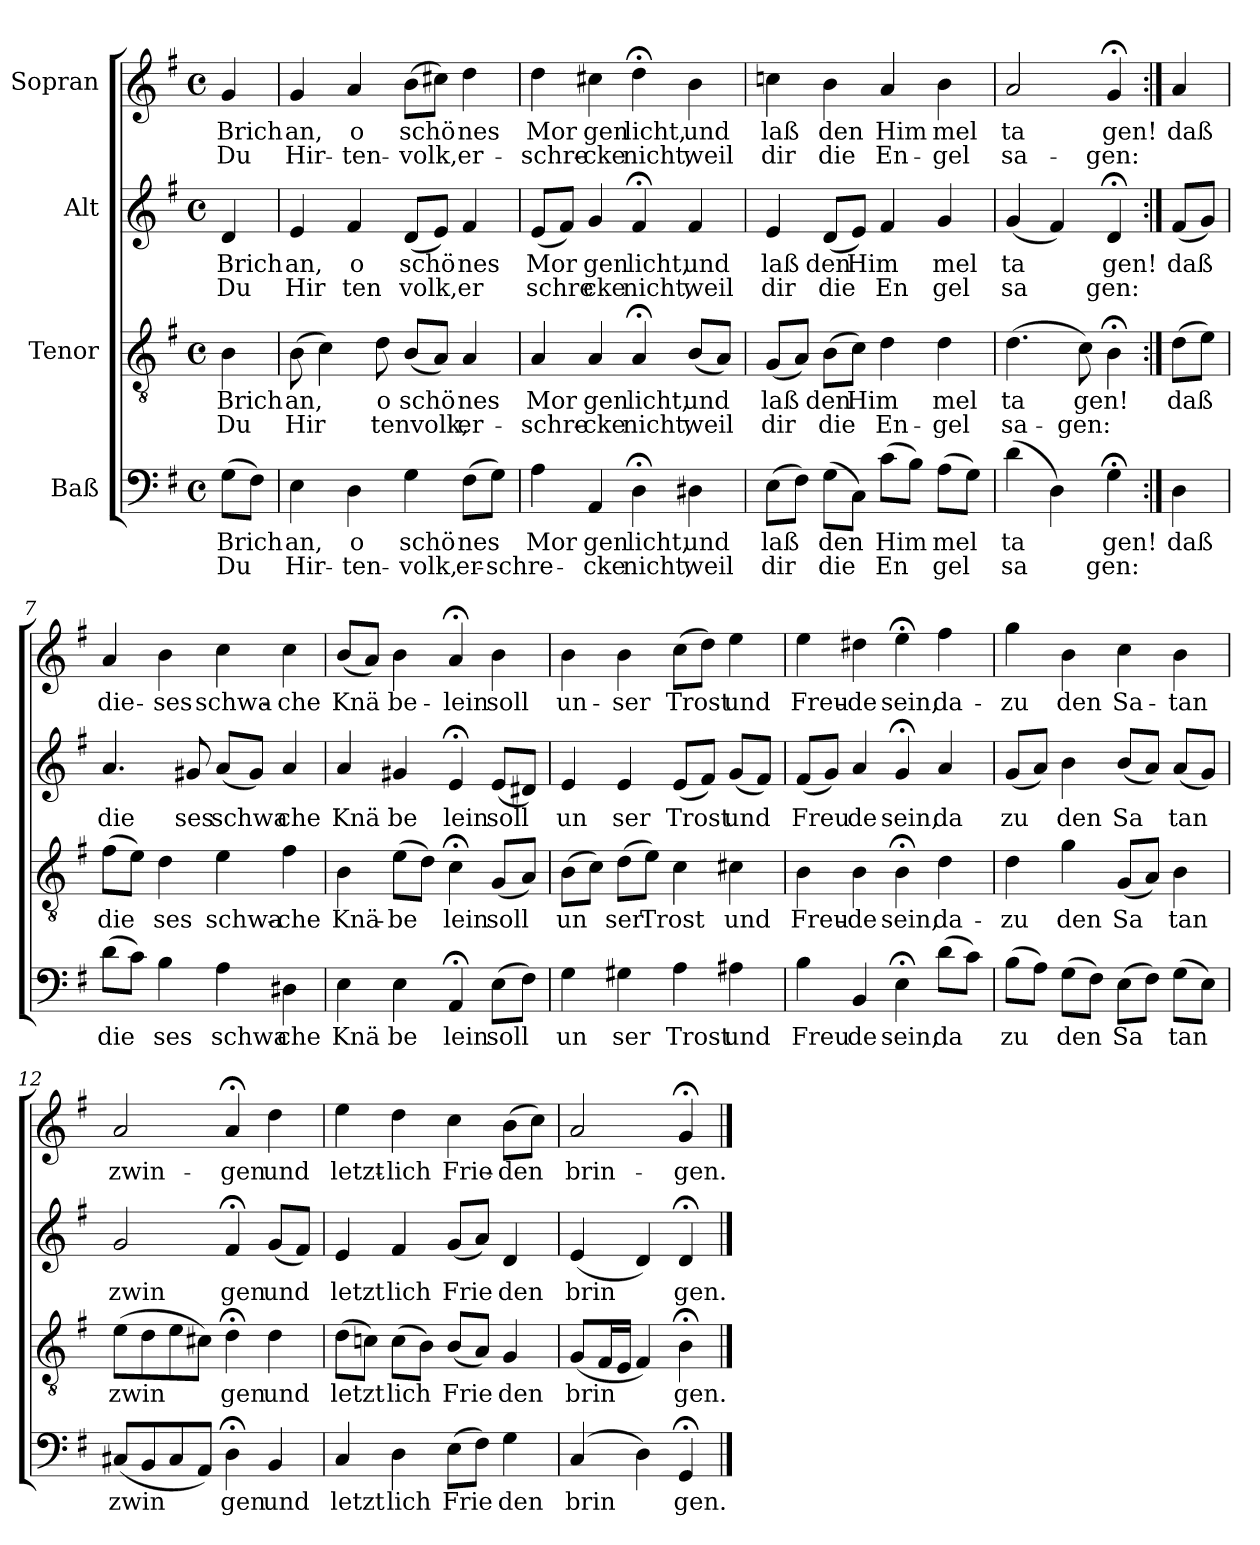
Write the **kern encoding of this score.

**kern	**text	**text	**kern	**text	**text	**kern	**text	**text	**kern	**text	**text
*part4	*part4	*part4	*part3	*part3	*part3	*part2	*part2	*part2	*part1	*part1	*part1
*staff4	*staff4	*staff4	*staff3	*staff3	*staff3	*staff2	*staff2	*staff2	*staff1	*staff1	*staff1
*I"Baß	*	*	*I"Tenor	*	*	*I"Alt	*	*	*I"Sopran	*	*
!!LO:PB:g=z
*stria5	*	*	*stria5	*	*	*stria5	*	*	*stria5	*	*
*clefF4	*	*	*clefGv2	*	*	*clefG2	*	*	*clefG2	*	*
*k[f#]	*	*	*k[f#]	*	*	*k[f#]	*	*	*k[f#]	*	*
*G:	*	*	*G:	*	*	*G:	*	*	*G:	*	*
*M4/4	*	*	*M4/4	*	*	*M4/4	*	*	*M4/4	*	*
*met(c)	*	*	*met(c)	*	*	*met(c)	*	*	*met(c)	*	*
=1	=1	=1	=1	=1	=1	=1	=1	=1	=1	=1	=1
!	!LO:LY:b	!LO:LY:b	!	!LO:LY:b:cj	!LO:LY:b:cj	!	!LO:LY:b:cj	!LO:LY:b:cj	!	!LO:LY:b:cj	!LO:LY:b:cj
(>8G\L	Brich	Du	4B\	Brich	Du	4d/	Brich	Du	4g/	Brich	Du
!	!LO:LY:b	!LO:LY:b	!	!	!	!	!	!	!	!	!
8F#\J)	.	.	.	.	.	.	.	.	.	.	.
=2	=2	=2	=2	=2	=2	=2	=2	=2	=2	=2	=2
!	!LO:LY:b	!LO:LY:b	!	!LO:LY:b:cj	!LO:LY:b:cj	!	!LO:LY:b:cj	!LO:LY:b:cj	!	!LO:LY:b:cj	!LO:LY:b:cj
4E\	an,	Hir-	(>8B\	an,	Hir-	4e/	an,	Hir	4g/	an,	Hir-
!	!	!	!	!LO:LY:b:cj	!LO:LY:b:cj	!	!	!	!	!	!
.	.	.	4c\)	--	-	.	.	.	.	.	.
!	!LO:LY:b	!LO:LY:b	!	!	!	!	!LO:LY:b:cj	!LO:LY:b:cj	!	!LO:LY:b:cj	!LO:LY:b:cj
4D\	-o	ten-	.	.	.	4f#/	o	ten	4a/	-o	ten-
!	!	!	!	!LO:LY:b:cj	!LO:LY:b:cj	!	!	!	!	!	!
.	.	.	8d\	o	tenvolk,	.	.	.	.	.	.
!	!LO:LY:b	!LO:LY:b	!	!LO:LY:b:cj	!LO:LY:b:cj	!	!LO:LY:b:cj	!LO:LY:b:cj	!	!LO:LY:b:cj	!LO:LY:b:cj
4G\	-schö	volk,	(<8B/L	schö	.	(<8d/L	schö	volk,	(>8b\L	-schö	volk,
!	!	!	!	!LO:LY:b:cj	!LO:LY:b:cj	!	!LO:LY:b:cj	!LO:LY:b:cj	!	!LO:LY:b:cj	!LO:LY:b:cj
.	.	.	8A/J)	.	.	8e/J)	.	.	8cc#X\J)	.	.
!	!LO:LY:b	!LO:LY:b	!	!LO:LY:b:cj	!LO:LY:b:cj	!	!LO:LY:b:cj	!LO:LY:b:cj	!	!LO:LY:b:cj	!LO:LY:b:cj
(>8F#\L	nes	er-	4A/	nes	er-	4f#/	nes	er	4dd\	nes	er-
!	!LO:LY:b	!LO:LY:b	!	!	!	!	!	!	!	!	!
8G\J)	-	schre-	.	.	.	.	.	.	.	.	.
=3	=3	=3	=3	=3	=3	=3	=3	=3	=3	=3	=3
!	!LO:LY:b	!LO:LY:b	!	!LO:LY:b:cj	!LO:LY:b:cj	!	!LO:LY:b:cj	!LO:LY:b:cj	!	!LO:LY:b:cj	!LO:LY:b:cj
4A\	-Mor	.	4A/	-Mor	schre-	(<8e/L	Mor	schre	4dd\	-Mor	schre-
!	!	!	!	!	!	!	!LO:LY:b:cj	!LO:LY:b:cj	!	!	!
.	.	.	.	.	.	8f#/J)	.	.	.	.	.
!	!LO:LY:b	!LO:LY:b	!	!LO:LY:b:cj	!LO:LY:b:cj	!	!LO:LY:b:cj	!LO:LY:b:cj	!	!LO:LY:b:cj	!LO:LY:b:cj
4AA/	gen	cke	4A/	-gen	cke	4g/	gen	cke	4cc#X\	-gen	cke
!	!LO:LY:b	!LO:LY:b	!	!LO:LY:b:cj	!LO:LY:b:cj	!	!LO:LY:b:cj	!LO:LY:b:cj	!	!LO:LY:b:cj	!LO:LY:b:cj
4D;<\	licht,	nicht,	4A;</	licht,	nicht,	4f#;</	licht,	nicht,	4dd;<\	licht,	nicht,
!	!LO:LY:b	!LO:LY:b	!	!LO:LY:b:cj	!LO:LY:b:cj	!	!LO:LY:b:cj	!LO:LY:b:cj	!	!LO:LY:b:cj	!LO:LY:b:cj
4D#X\	und	weil	(<8B/L	und	weil	4f#/	und	weil	4b\	und	weil
!	!	!	!	!LO:LY:b:cj	!LO:LY:b:cj	!	!	!	!	!	!
.	.	.	8A/J)	.	.	.	.	.	.	.	.
=4	=4	=4	=4	=4	=4	=4	=4	=4	=4	=4	=4
!	!LO:LY:b	!LO:LY:b	!	!LO:LY:b:cj	!LO:LY:b:cj	!	!LO:LY:b:cj	!LO:LY:b:cj	!	!LO:LY:b:cj	!LO:LY:b:cj
(>8E\L	laß	dir	(<8G/L	laß	dir	4e/	laß	dir	4ccn\	laß	dir
!	!LO:LY:b	!LO:LY:b	!	!LO:LY:b:cj	!LO:LY:b:cj	!	!	!	!	!	!
8F#\J)	.	.	8A/J)	.	.	.	.	.	.	.	.
!	!LO:LY:b	!LO:LY:b	!	!LO:LY:b:cj	!LO:LY:b:cj	!	!LO:LY:b:cj	!LO:LY:b:cj	!	!LO:LY:b:cj	!LO:LY:b:cj
(>8G\L	den	die	(>8B\L	den	die	(<8d/L	den	die	4b\	den	die
!	!LO:LY:b	!LO:LY:b	!	!LO:LY:b:cj	!LO:LY:b:cj	!	!LO:LY:b:cj	!LO:LY:b:cj	!	!	!
8C\J)	.	.	8c\J)	Him	.	8e/J)	Him	.	.	.	.
!	!LO:LY:b	!LO:LY:b	!	!LO:LY:b:cj	!LO:LY:b:cj	!	!LO:LY:b:cj	!LO:LY:b:cj	!	!LO:LY:b:cj	!LO:LY:b:cj
(>8c\L	Him	En-	4d\	-	-En-	4f#/	.	En	4a/	Him	En-
!	!LO:LY:b	!LO:LY:b	!	!	!	!	!	!	!	!	!
8B\J)	--	-	.	.	.	.	.	.	.	.	.
!	!LO:LY:b	!LO:LY:b	!	!LO:LY:b:cj	!LO:LY:b:cj	!	!LO:LY:b:cj	!LO:LY:b:cj	!	!LO:LY:b:cj	!LO:LY:b:cj
(>8A\L	mel	gel	4d\	-mel	gel	4g/	mel	gel	4b\	-mel	gel
!	!LO:LY:b	!LO:LY:b	!	!	!	!	!	!	!	!	!
8G\J)	.	.	.	.	.	.	.	.	.	.	.
=5	=5	=5	=5	=5	=5	=5	=5	=5	=5	=5	=5
!	!LO:LY:b	!LO:LY:b	!	!LO:LY:b:cj	!LO:LY:b:cj	!	!LO:LY:b:cj	!LO:LY:b:cj	!	!LO:LY:b:cj	!LO:LY:b:cj
(>4d\	ta	sa-	(>4.d\	ta	sa-	(<4g/	ta	sa	2a/	ta	sa-
!	!LO:LY:b	!LO:LY:b	!	!	!	!	!LO:LY:b:cj	!LO:LY:b:cj	!	!	!
4D\)	--	-	.	.	.	4f#/)	.	.	.	.	.
!	!	!	!	!LO:LY:b:cj	!LO:LY:b:cj	!	!	!	!	!	!
.	.	.	8c\)	-gen!	gen:	.	.	.	.	.	.
!	!LO:LY:b	!LO:LY:b	!	!LO:LY:b:cj	!LO:LY:b:cj	!	!LO:LY:b:cj	!LO:LY:b:cj	!	!LO:LY:b:cj	!LO:LY:b:cj
4G;<\	gen!	gen:	4B;<\	.	.	4d;</	gen!	gen:	4g;</	-gen!	gen:
!!LO:LB:g=z
=6:|!	=6:|!	=6:|!	=6:|!	=6:|!	=6:|!	=6:|!	=6:|!	=6:|!	=6:|!	=6:|!	=6:|!
!	!LO:LY:b	!	!	!LO:LY:b:cj	!	!	!LO:LY:b:cj	!	!	!LO:LY:b:cj	!
4D\	daß	.	(>8d\L	daß	.	(<8f#/L	daß	.	4a/	daß	.
!	!	!	!	!LO:LY:b:cj	!	!	!LO:LY:b:cj	!	!	!	!
.	.	.	8e\J)	.	.	8g/J)	.	.	.	.	.
=7	=7	=7	=7	=7	=7	=7	=7	=7	=7	=7	=7
!	!LO:LY:b	!	!	!LO:LY:b:cj	!	!	!LO:LY:b:cj	!	!	!LO:LY:b:cj	!
(>8d\L	die	.	(>8f#\L	die-	.	4.a/	die	.	4a/	die-	.
!	!LO:LY:b	!	!	!LO:LY:b:cj	!	!	!	!	!	!	!
8c\J)	.	.	8e\J)	--	.	.	.	.	.	.	.
!	!LO:LY:b	!	!	!LO:LY:b:cj	!	!	!	!	!	!LO:LY:b:cj	!
4B\	ses	.	4d\	-ses	.	.	.	.	4b\	-ses	.
!	!	!	!	!	!	!	!LO:LY:b:cj	!	!	!	!
.	.	.	.	.	.	8g#X/	ses	.	.	.	.
!	!LO:LY:b	!	!	!LO:LY:b:cj	!	!	!LO:LY:b:cj	!	!	!LO:LY:b:cj	!
4A\	schwa	.	4e\	schwa-	.	(<8a/L	schwa	.	4cc\	schwa-	.
!	!	!	!	!	!	!	!LO:LY:b:cj	!	!	!	!
.	.	.	.	.	.	8g#/J)	.	.	.	.	.
!	!LO:LY:b	!	!	!LO:LY:b:cj	!	!	!LO:LY:b:cj	!	!	!LO:LY:b:cj	!
4D#X\	che	.	4f#\	-che	.	4a/	che	.	4cc\	-che	.
=8	=8	=8	=8	=8	=8	=8	=8	=8	=8	=8	=8
!	!LO:LY:b	!	!	!LO:LY:b:cj	!	!	!LO:LY:b:cj	!	!	!LO:LY:b:cj	!
4E\	Knä	.	4B\	Knä-	.	4a/	Knä	.	(<8b/L	Knä-	.
!	!	!	!	!	!	!	!	!	!	!LO:LY:b:cj	!
.	.	.	.	.	.	.	.	.	8a/J)	--	.
!	!LO:LY:b	!	!	!LO:LY:b:cj	!	!	!LO:LY:b:cj	!	!	!LO:LY:b:cj	!
4E\	be	.	(>8e\L	-be-	.	4g#X/	be	.	4b\	-be-	.
!	!	!	!	!LO:LY:b:cj	!	!	!	!	!	!	!
.	.	.	8d\J)	--	.	.	.	.	.	.	.
!	!LO:LY:b	!	!	!LO:LY:b:cj	!	!	!LO:LY:b:cj	!	!	!LO:LY:b:cj	!
4AA;</	lein	.	4c;<\	-lein	.	4e;</	lein	.	4a;</	-lein	.
!	!LO:LY:b	!	!	!LO:LY:b:cj	!	!	!LO:LY:b:cj	!	!	!LO:LY:b:cj	!
(>8E\L	soll	.	(<8G/L	soll	.	(<8e/L	soll	.	4b\	soll	.
!	!LO:LY:b	!	!	!LO:LY:b:cj	!	!	!LO:LY:b:cj	!	!	!	!
8F#\J)	.	.	8A/J)	.	.	8d#X/J)	.	.	.	.	.
=9	=9	=9	=9	=9	=9	=9	=9	=9	=9	=9	=9
!	!LO:LY:b	!	!	!LO:LY:b:cj	!	!	!LO:LY:b:cj	!	!	!LO:LY:b:cj	!
4G\	un	.	(>8B\L	un-	.	4e/	un	.	4b\	un-	.
!	!	!	!	!LO:LY:b:cj	!	!	!	!	!	!	!
.	.	.	8c\J)	--	.	.	.	.	.	.	.
!	!LO:LY:b	!	!	!LO:LY:b:cj	!	!	!LO:LY:b:cj	!	!	!LO:LY:b:cj	!
4G#X\	ser	.	(>8d\L	-ser	.	4e/	ser	.	4b\	-ser	.
!	!	!	!	!LO:LY:b:cj	!	!	!	!	!	!	!
.	.	.	8e\J)	Trost	.	.	.	.	.	.	.
!	!LO:LY:b	!	!	!LO:LY:b:cj	!	!	!LO:LY:b:cj	!	!	!LO:LY:b:cj	!
4A\	Trost	.	4c\	.	.	(<8e/L	Trost	.	(>8cc\L	Trost	.
!	!	!	!	!	!	!	!LO:LY:b:cj	!	!	!LO:LY:b:cj	!
.	.	.	.	.	.	8f#/J)	.	.	8dd\J)	.	.
!	!LO:LY:b	!	!	!LO:LY:b:cj	!	!	!LO:LY:b:cj	!	!	!LO:LY:b:cj	!
4A#X\	und	.	4c#X\	und	.	(<8g/L	und	.	4ee\	und	.
!	!	!	!	!	!	!	!LO:LY:b:cj	!	!	!	!
.	.	.	.	.	.	8f#/J)	.	.	.	.	.
=10	=10	=10	=10	=10	=10	=10	=10	=10	=10	=10	=10
!	!LO:LY:b	!	!	!LO:LY:b:cj	!	!	!LO:LY:b:cj	!	!	!LO:LY:b:cj	!
4B\	Freu	.	4B\	Freu-	.	(<8f#/L	Freu	.	4ee\	Freu-	.
!	!	!	!	!	!	!	!LO:LY:b:cj	!	!	!	!
.	.	.	.	.	.	8g/J)	.	.	.	.	.
!	!LO:LY:b	!	!	!LO:LY:b:cj	!	!	!LO:LY:b:cj	!	!	!LO:LY:b:cj	!
4BB/	de	.	4B\	-de	.	4a/	de	.	4dd#X\	-de	.
!	!LO:LY:b	!	!	!LO:LY:b:cj	!	!	!LO:LY:b:cj	!	!	!LO:LY:b:cj	!
4E;<\	sein,	.	4B;<\	sein,	.	4g;</	sein,	.	4ee;<\	sein,	.
!	!LO:LY:b	!	!	!LO:LY:b:cj	!	!	!LO:LY:b:cj	!	!	!LO:LY:b:cj	!
(>8d\L	da	.	4d\	da-	.	4a/	da	.	4ff#\	da-	.
!	!LO:LY:b	!	!	!	!	!	!	!	!	!	!
8c\J)	.	.	.	.	.	.	.	.	.	.	.
!!LO:PB:g=z
=11	=11	=11	=11	=11	=11	=11	=11	=11	=11	=11	=11
!	!LO:LY:b	!	!	!LO:LY:b:cj	!	!	!LO:LY:b:cj	!	!	!LO:LY:b:cj	!
(>8B\L	zu	.	4d\	-zu	.	(<8g/L	zu	.	4gg\	-zu	.
!	!LO:LY:b	!	!	!	!	!	!LO:LY:b:cj	!	!	!	!
8A\J)	.	.	.	.	.	8a/J)	.	.	.	.	.
!	!LO:LY:b	!	!	!LO:LY:b:cj	!	!	!LO:LY:b:cj	!	!	!LO:LY:b:cj	!
(>8G\L	den	.	4g\	den	.	4b\	den	.	4b\	den	.
!	!LO:LY:b	!	!	!	!	!	!	!	!	!	!
8F#\J)	.	.	.	.	.	.	.	.	.	.	.
!	!LO:LY:b	!	!	!LO:LY:b:cj	!	!	!LO:LY:b:cj	!	!	!LO:LY:b:cj	!
(>8E\L	Sa	.	(<8G/L	Sa	.	(<8b/L	Sa	.	4cc\	Sa-	.
!	!LO:LY:b	!	!	!LO:LY:b:cj	!	!	!LO:LY:b:cj	!	!	!	!
8F#\J)	.	.	8A/J)	.	.	8a/J)	.	.	.	.	.
!	!LO:LY:b	!	!	!LO:LY:b:cj	!	!	!LO:LY:b:cj	!	!	!LO:LY:b:cj	!
(>8G\L	tan	.	4B\	tan	.	(<8a/L	tan	.	4b\	-tan	.
!	!LO:LY:b	!	!	!	!	!	!LO:LY:b:cj	!	!	!	!
8E\J)	.	.	.	.	.	8g/J)	.	.	.	.	.
=12	=12	=12	=12	=12	=12	=12	=12	=12	=12	=12	=12
!	!LO:LY:b	!	!	!LO:LY:b:cj	!	!	!LO:LY:b:cj	!	!	!LO:LY:b:cj	!
(<8C#X/L	zwin	.	(>8e\L	zwin	.	2g/	zwin	.	2a/	zwin-	.
!	!LO:LY:b	!	!	!LO:LY:b:cj	!	!	!	!	!	!	!
8BB/	.	.	8d\	.	.	.	.	.	.	.	.
!	!LO:LY:b	!	!	!LO:LY:b:cj	!	!	!	!	!	!	!
8C#/	.	.	8e\	.	.	.	.	.	.	.	.
!	!LO:LY:b	!	!	!LO:LY:b:cj	!	!	!	!	!	!	!
8AA/J)	.	.	8c#X\J)	.	.	.	.	.	.	.	.
!	!LO:LY:b	!	!	!LO:LY:b:cj	!	!	!LO:LY:b:cj	!	!	!LO:LY:b:cj	!
4D;<\	gen	.	4d;<\	gen	.	4f#;</	gen	.	4a;</	-gen	.
!	!LO:LY:b	!	!	!LO:LY:b:cj	!	!	!LO:LY:b:cj	!	!	!LO:LY:b:cj	!
4BB/	und	.	4d\	und	.	(<8g/L	und	.	4dd\	und	.
!	!	!	!	!	!	!	!LO:LY:b:cj	!	!	!	!
.	.	.	.	.	.	8f#/J)	.	.	.	.	.
=13	=13	=13	=13	=13	=13	=13	=13	=13	=13	=13	=13
!	!LO:LY:b	!	!	!LO:LY:b:cj	!	!	!LO:LY:b:cj	!	!	!LO:LY:b:cj	!
4C/	letzt	.	(>8d\L	letzt	.	4e/	letzt	.	4ee\	letzt-	.
!	!	!	!	!LO:LY:b:cj	!	!	!	!	!	!	!
.	.	.	8cn\J)	.	.	.	.	.	.	.	.
!	!LO:LY:b	!	!	!LO:LY:b:cj	!	!	!LO:LY:b:cj	!	!	!LO:LY:b:cj	!
4D\	lich	.	(>8c\L	lich	.	4f#/	lich	.	4dd\	-lich	.
!	!	!	!	!LO:LY:b:cj	!	!	!	!	!	!	!
.	.	.	8B\J)	.	.	.	.	.	.	.	.
!	!LO:LY:b	!	!	!LO:LY:b:cj	!	!	!LO:LY:b:cj	!	!	!LO:LY:b:cj	!
(>8E\L	Frie	.	(<8B/L	Frie	.	(<8g/L	Frie	.	4cc\	Frie-	.
!	!LO:LY:b	!	!	!LO:LY:b:cj	!	!	!LO:LY:b:cj	!	!	!	!
8F#\J)	.	.	8A/J)	.	.	8a/J)	.	.	.	.	.
!	!LO:LY:b	!	!	!LO:LY:b:cj	!	!	!LO:LY:b:cj	!	!	!LO:LY:b:cj	!
4G\	den	.	4G/	den	.	4d/	den	.	(>8b\L	-den	.
!	!	!	!	!	!	!	!	!	!	!LO:LY:b:cj	!
.	.	.	.	.	.	.	.	.	8cc\J)	.	.
=14	=14	=14	=14	=14	=14	=14	=14	=14	=14	=14	=14
!	!LO:LY:b	!	!	!LO:LY:b:cj	!	!	!LO:LY:b:cj	!	!	!LO:LY:b:cj	!
(>4C/	brin	.	(<8G/L	brin	.	(<4e/	brin	.	2a/	brin-	.
!	!	!	!	!LO:LY:b:cj	!	!	!	!	!	!	!
.	.	.	16F#/	.	.	.	.	.	.	.	.
!	!	!	!	!LO:LY:b:cj	!	!	!	!	!	!	!
.	.	.	16E/J	.	.	.	.	.	.	.	.
!	!LO:LY:b	!	!	!LO:LY:b:cj	!	!	!LO:LY:b:cj	!	!	!	!
4D\)	.	.	4F#/)	.	.	4d/)	.	.	.	.	.
!	!LO:LY:b	!	!	!LO:LY:b:cj	!	!	!LO:LY:b:cj	!	!	!LO:LY:b:cj	!
4GG;</	gen.	.	4B;<\	gen.	.	4d;</	gen.	.	4g;</	-gen.	.
==	==	==	==	==	==	==	==	==	==	==	==
*-	*-	*-	*-	*-	*-	*-	*-	*-	*-	*-	*-
